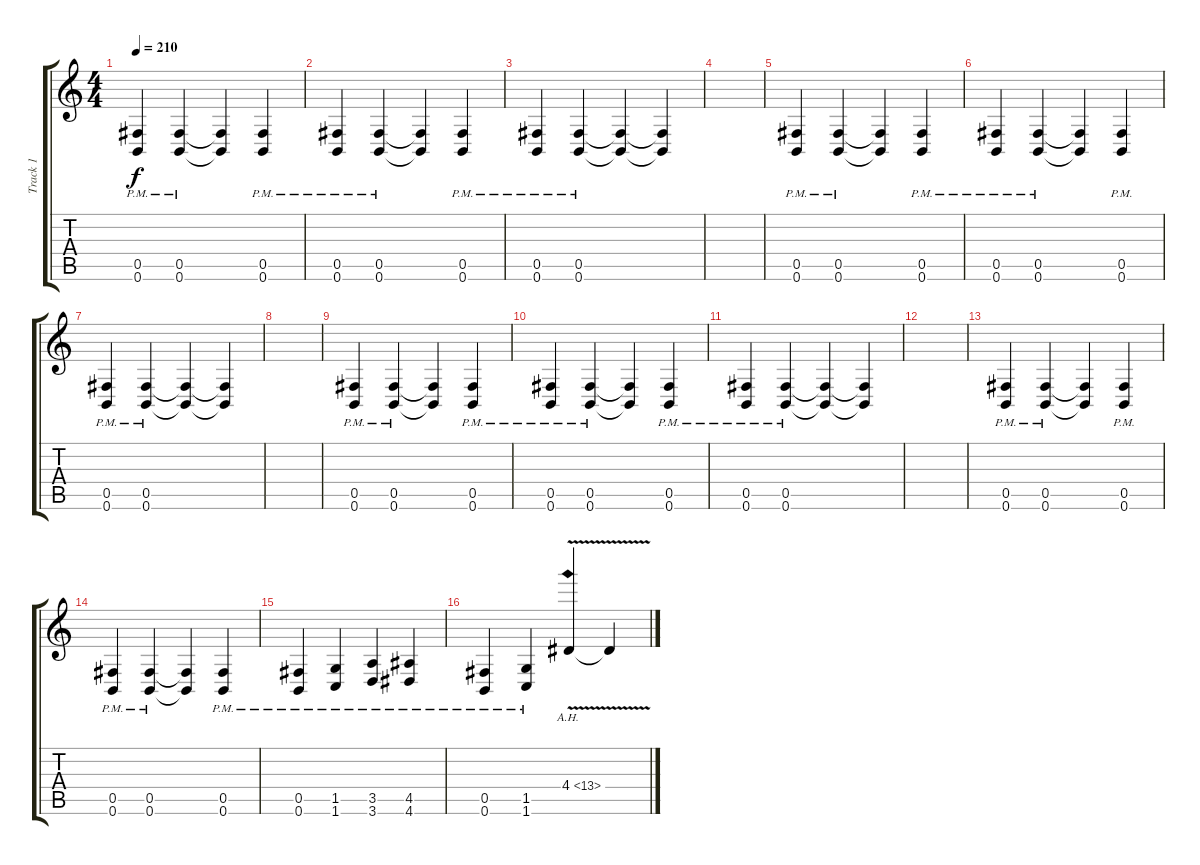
\track ("Track 1" "Track 1") {instrument distortionguitar}
\staff {score tabs}
\tuning (Db4 Ab3 E3 B2 Gb2 B1) {hide}
\ts (4 4)
\tempo 210
\clef g2
\ks c
(0.5{pm} 0.6{pm}).4{dy f} (0.5{pm} 0.6{pm}).4 (0.5{t} 0.6{t}).4 (0.5{pm} 0.6{pm}).4 |
(0.5{pm} 0.6{pm}).4 (0.5{pm} 0.6{pm}).4 (0.5{t} 0.6{t}).4 (0.5{pm} 0.6{pm}).4 |
(0.5{pm} 0.6{pm}).4 (0.5{pm} 0.6{pm}).4 (0.5{t} 0.6{t}).4 (0.5{t} 0.6{t}).4 |
|
(0.5{pm} 0.6{pm}).4 (0.5{pm} 0.6{pm}).4 (0.5{t} 0.6{t}).4 (0.5{pm} 0.6{pm}).4 |
(0.5{pm} 0.6{pm}).4 (0.5{pm} 0.6{pm}).4 (0.5{t} 0.6{t}).4 (0.5{pm} 0.6{pm}).4 |
(0.5{pm} 0.6{pm}).4 (0.5{pm} 0.6{pm}).4 (0.5{t} 0.6{t}).4 (0.5{t} 0.6{t}).4 |
|
(0.5{pm} 0.6{pm}).4 (0.5{pm} 0.6{pm}).4 (0.5{t} 0.6{t}).4 (0.5{pm} 0.6{pm}).4 |
(0.5{pm} 0.6{pm}).4 (0.5{pm} 0.6{pm}).4 (0.5{t} 0.6{t}).4 (0.5{pm} 0.6{pm}).4 |
(0.5{pm} 0.6{pm}).4 (0.5{pm} 0.6{pm}).4 (0.5{t} 0.6{t}).4 (0.5{t} 0.6{t}).4 |
|
(0.5{pm} 0.6{pm}).4 (0.5{pm} 0.6{pm}).4 (0.5{t} 0.6{t}).4 (0.5{pm} 0.6{pm}).4 |
(0.5{pm} 0.6{pm}).4 (0.5{pm} 0.6{pm}).4 (0.5{t} 0.6{t}).4 (0.5{pm} 0.6{pm}).4 |
(0.5{pm} 0.6{pm}).4 (1.5{pm} 1.6{pm}).4 (3.5{pm} 3.6{pm}).4 (4.5{pm} 4.6{pm}).4 |
(0.5{pm} 0.6{pm}).4 (1.5{pm} 1.6{pm}).4 4.4{ah 9 v}.4 4.4{t}.4
